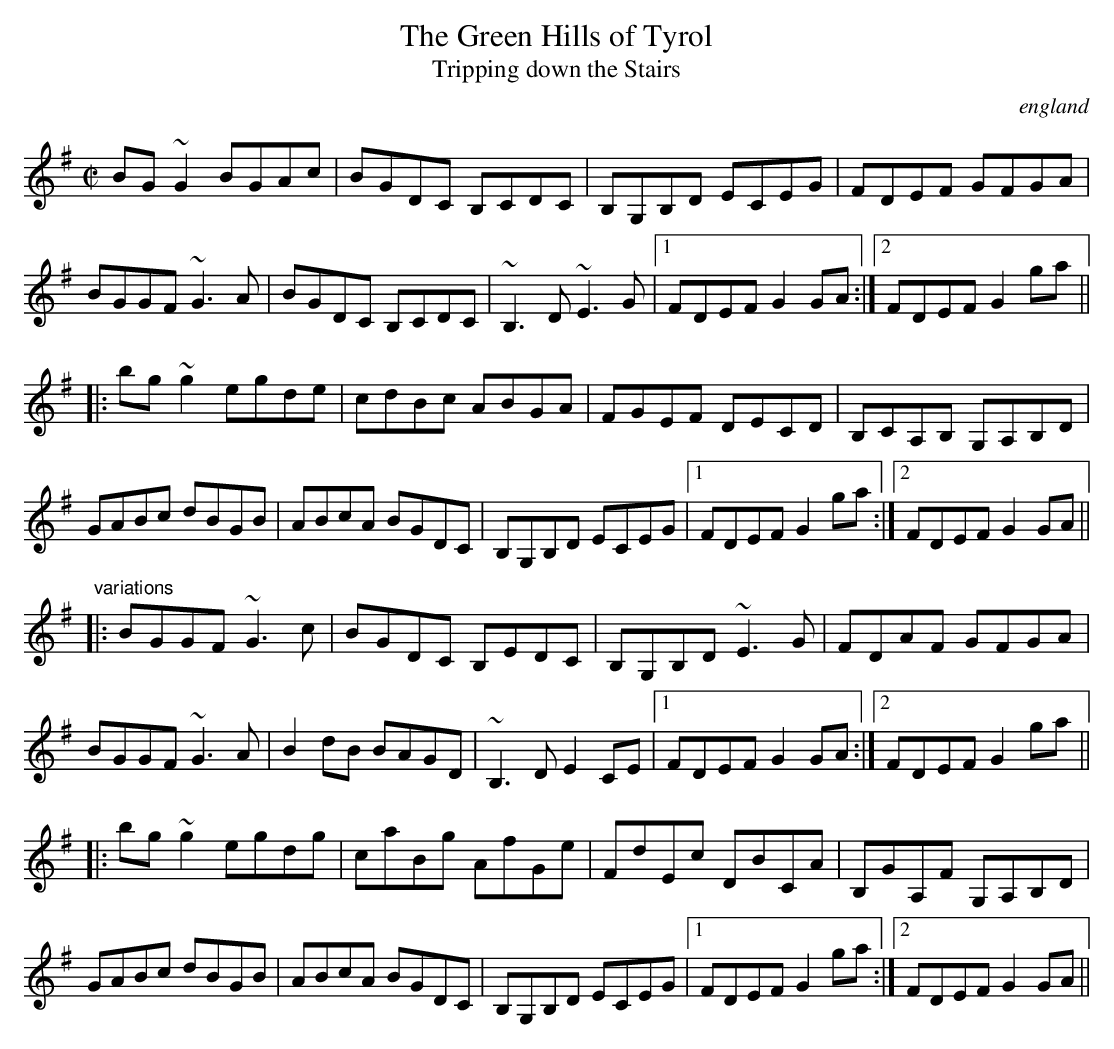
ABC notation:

X:1
T:Green Hills of Tyrol, The
T:Tripping down the Stairs
O:england
M:C|
K:G
BG~G2 BGAc|BGDC B,CDC|B,G,B,D ECEG|FDEF GFGA|
BGGF ~G3A|BGDC B,CDC|~B,3D ~E3G|1 FDEF G2GA:|2 FDEF G2ga||
|:bg~g2 egde|cdBc ABGA|FGEF DECD|B,CA,B, G,A,B,D|
GABc dBGB|ABcA BGDC|B,G,B,D ECEG|1 FDEF G2ga:|2 FDEF G2GA||
"variations"
|:BGGF ~G3c|BGDC B,EDC|B,G,B,D ~E3G|FDAF GFGA|
BGGF ~G3A|B2dB BAGD|~B,3D E2CE|1 FDEF G2GA:|2 FDEF G2ga||
|:bg~g2 egdg|caBg AfGe|FdEc DBCA|B,GA,F G,A,B,D|
GABc dBGB|ABcA BGDC|B,G,B,D ECEG|1 FDEF G2ga:|2 FDEF G2GA||
